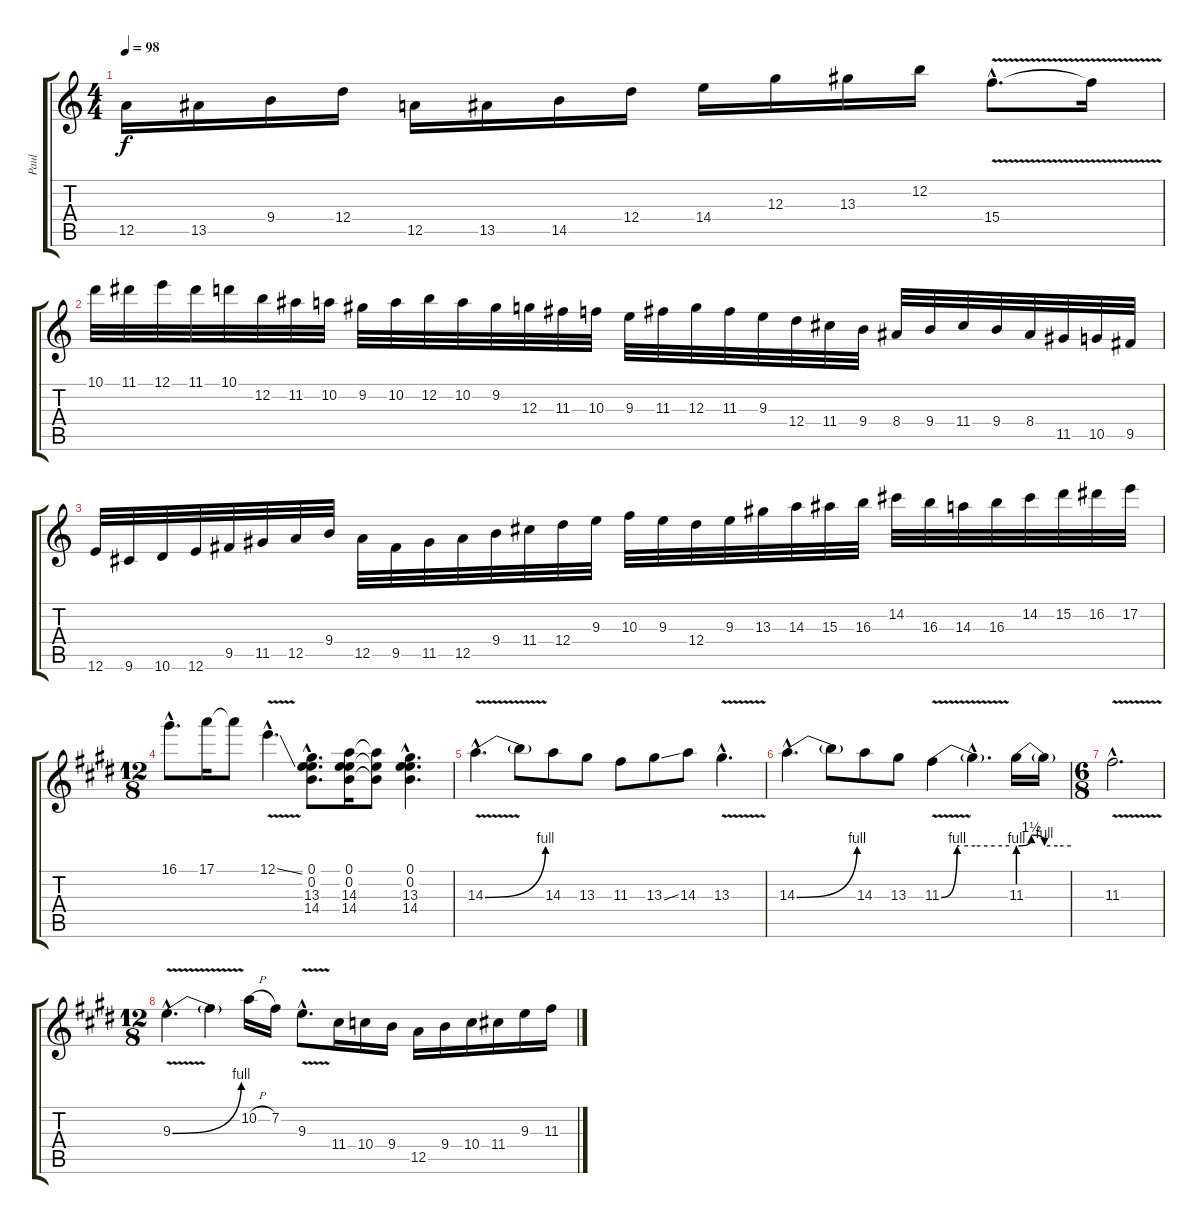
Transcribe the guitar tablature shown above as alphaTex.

\track ("Paul" "Paul") {instrument overdrivenguitar}
\staff {score tabs}
\tuning (E4 B3 G3 D3 A2 E2) {hide}
\ts (4 4)
\tempo 98
\clef g2
\ks c
12.5.16{dy f} 13.5.16 9.4.16 12.4.16 12.5.16 13.5.16 14.5.16 12.4.16 14.4.16 12.3.16 13.3.16 12.2.16 15.4{v hac}.8{d} 15.4{t}.16 |
10.1.32 11.1.32 12.1.32 11.1.32 10.1.32 12.2.32 11.2.32 10.2.32 9.2.32 10.2.32 12.2.32 10.2.32 9.2.32 12.3.32 11.3.32 10.3.32 9.3.32 11.3.32 12.3.32 11.3.32 9.3.32 12.4.32 11.4.32 9.4.32 8.4.32 9.4.32 11.4.32 9.4.32 8.4.32 11.5.32 10.5.32 9.5.32 |
12.6.32 9.6.32 10.6.32 12.6.32 9.5.32 11.5.32 12.5.32 9.4.32 12.5.32 9.5.32 11.5.32 12.5.32 9.4.32 11.4.32 12.4.32 9.3.32 10.3.32 9.3.32 12.4.32 9.3.32 13.3.32 14.3.32 15.3.32 16.3.32 14.2.32 16.3.32 14.3.32 16.3.32 14.2.32 15.2.32 16.2.32 17.2.32 |
\ts (12 8)
\ks e
16.1{hac}.8{d} 17.1.16 17.1{t}.8 12.1{v ss hac}.4{d} (0.1{hac} 0.2{hac} 13.3{hac} 14.4{hac}).8{d} (0.1 0.2 14.3 14.4).16 (0.1{t} 0.2{t} 14.3{t}).8 (0.1{hac} 0.2{hac} 13.3{hac} 14.4{hac}).4{d} |
14.3{be (bend 0 0 60 4) v hac}.4{d} 14.3{t}.8 14.3.8 13.3.8 11.3.8 13.3{ss}.8 14.3.8 13.3{v hac}.4{d} |
14.3{be (bend 0 0 60 4) hac}.4{d} 14.3{t}.8 14.3.8 13.3.8 11.3{be (custom 0 0 14 4 16 4 30 4 60 4) v}.4 11.3{hac t}.4{d} 11.3{be (custom 0 4 15 6 30 4 45 4 60 4)}.16 11.3{t}.16 |
\ts (6 8)
11.3{v hac}.2{d} |
\ts (12 8)
9.3{be (bend 0 0 60 4) v hac}.4{d} 9.3{t}.4 10.2{h}.16 7.2.16 9.3{v hac}.8{d} 11.4.16 10.4.16 9.4.16 12.5.16 9.4.16 10.4.16 11.4.16 9.3.16 11.3.16
